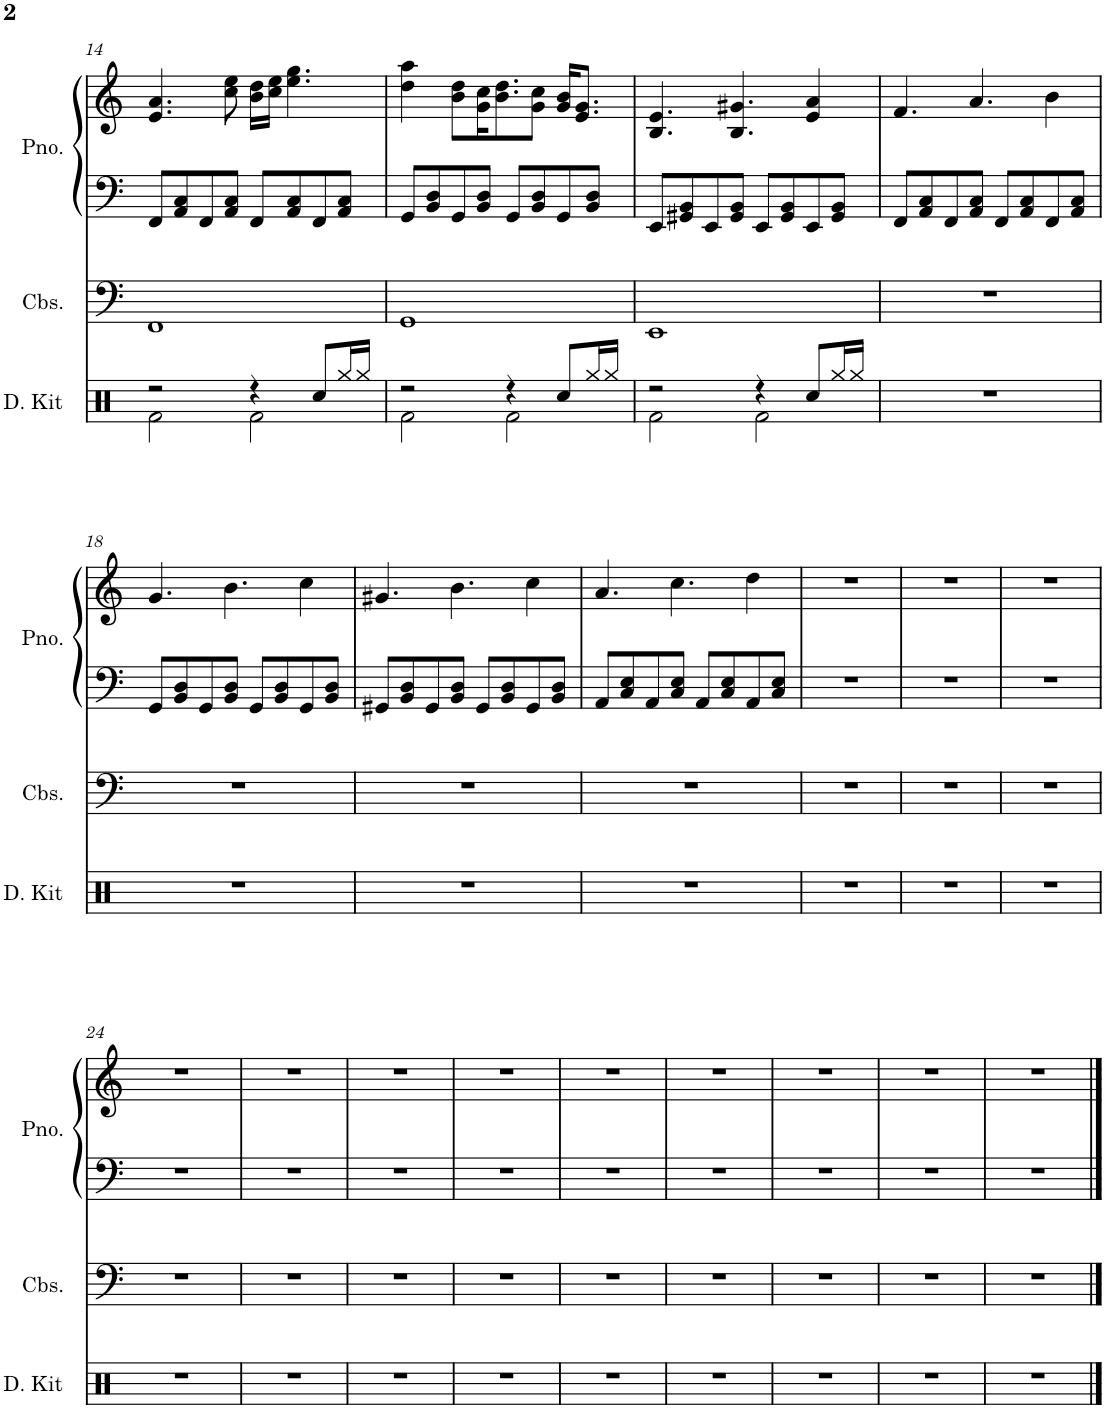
**kern	**kern	**kern	**kern
*part3	*part2	*part1	*part1
*staff4	*staff3	*staff2	*staff1
*I"Drum Kit	*I"Contrabasses	*I"Piano	*
*I'D. Kit	*I'Cbs.	*I'Pno.	*
!!LO:PB:g=z
*clefX	*clefF4	*clefF4	*clefG2
*	*Trd7c12	*	*
*k[]	*k[]	*k[]	*k[]
*M4/4	*M4/4	*M4/4	*M4/4
=14	=14	=14	=14
*^	*	*	*
2r	2Rf\	1FF	8FF/L	4.e/ 4.a/
.	.	.	8AA/ 8C/	.
.	.	.	8FF/	.
.	.	.	8AA/ 8C/J	8cc\ 8ee\
4r	2Rf\	.	8FF/L	16b\ 16dd\LL
.	.	.	.	16cc\ 16ee\JJ
.	.	.	8AA/ 8C/	4.ee\ 4.gg\
8Rcc/L	.	.	8FF/	.
16Rgg/L	.	.	8AA/ 8C/J	.
16Rgg/JJ	.	.	.	.
=15	=15	=15	=15	=15
2r	2Rf\	1GG	8GG/L	4dd\ 4aa\
.	.	.	8BB/ 8D/	.
.	.	.	8GG/	8b\ 8dd\L
.	.	.	8BB/ 8D/J	16g\ 16cc\K
.	.	.	.	8.b\ 8.dd\
4r	2Rf\	.	8GG/L	.
.	.	.	8BB/ 8D/	8g\ 8cc\J
8Rcc/L	.	.	8GG/	16g/ 16b/KL
.	.	.	.	8.e/ 8.g/J
16Rgg/L	.	.	8BB/ 8D/J	.
16Rgg/JJ	.	.	.	.
=16	=16	=16	=16	=16
2r	2Rf\	1EE	8EE/L	4.B/ 4.e/
.	.	.	8GG#X/ 8BB/	.
.	.	.	8EE/	.
.	.	.	8GG#/ 8BB/J	4.B/ 4.g#X/
4r	2Rf\	.	8EE/L	.
.	.	.	8GG#/ 8BB/	.
8Rcc/L	.	.	8EE/	4e/ 4a/
16Rgg/L	.	.	8GG#/ 8BB/J	.
16Rgg/JJ	.	.	.	.
*v	*v	*	*	*
=17	=17	=17	=17
1r	1r	8FF/L	4.f/
.	.	8AA/ 8C/	.
.	.	8FF/	.
.	.	8AA/ 8C/J	4.a/
.	.	8FF/L	.
.	.	8AA/ 8C/	.
.	.	8FF/	4b\
.	.	8AA/ 8C/J	.
!!LO:LB:g=z
=18	=18	=18	=18
1r	1r	8GG/L	4.g/
.	.	8BB/ 8D/	.
.	.	8GG/	.
.	.	8BB/ 8D/J	4.b\
.	.	8GG/L	.
.	.	8BB/ 8D/	.
.	.	8GG/	4cc\
.	.	8BB/ 8D/J	.
=19	=19	=19	=19
1r	1r	8GG#X/L	4.g#X/
.	.	8BB/ 8D/	.
.	.	8GG#/	.
.	.	8BB/ 8D/J	4.b\
.	.	8GG#/L	.
.	.	8BB/ 8D/	.
.	.	8GG#/	4cc\
.	.	8BB/ 8D/J	.
=20	=20	=20	=20
1r	1r	8AA/L	4.a/
.	.	8C/ 8E/	.
.	.	8AA/	.
.	.	8C/ 8E/J	4.cc\
.	.	8AA/L	.
.	.	8C/ 8E/	.
.	.	8AA/	4dd\
.	.	8C/ 8E/J	.
=21	=21	=21	=21
1r	1r	1r	1r
=22	=22	=22	=22
1r	1r	1r	1r
=23	=23	=23	=23
1r	1r	1r	1r
!!LO:LB:g=z
=24	=24	=24	=24
1r	1r	1r	1r
=25	=25	=25	=25
1r	1r	1r	1r
=26	=26	=26	=26
1r	1r	1r	1r
=27	=27	=27	=27
1r	1r	1r	1r
=28	=28	=28	=28
1r	1r	1r	1r
=29	=29	=29	=29
1r	1r	1r	1r
=30	=30	=30	=30
1r	1r	1r	1r
=31	=31	=31	=31
1r	1r	1r	1r
=32	=32	=32	=32
1r	1r	1r	1r
==	==	==	==
*-	*-	*-	*-
